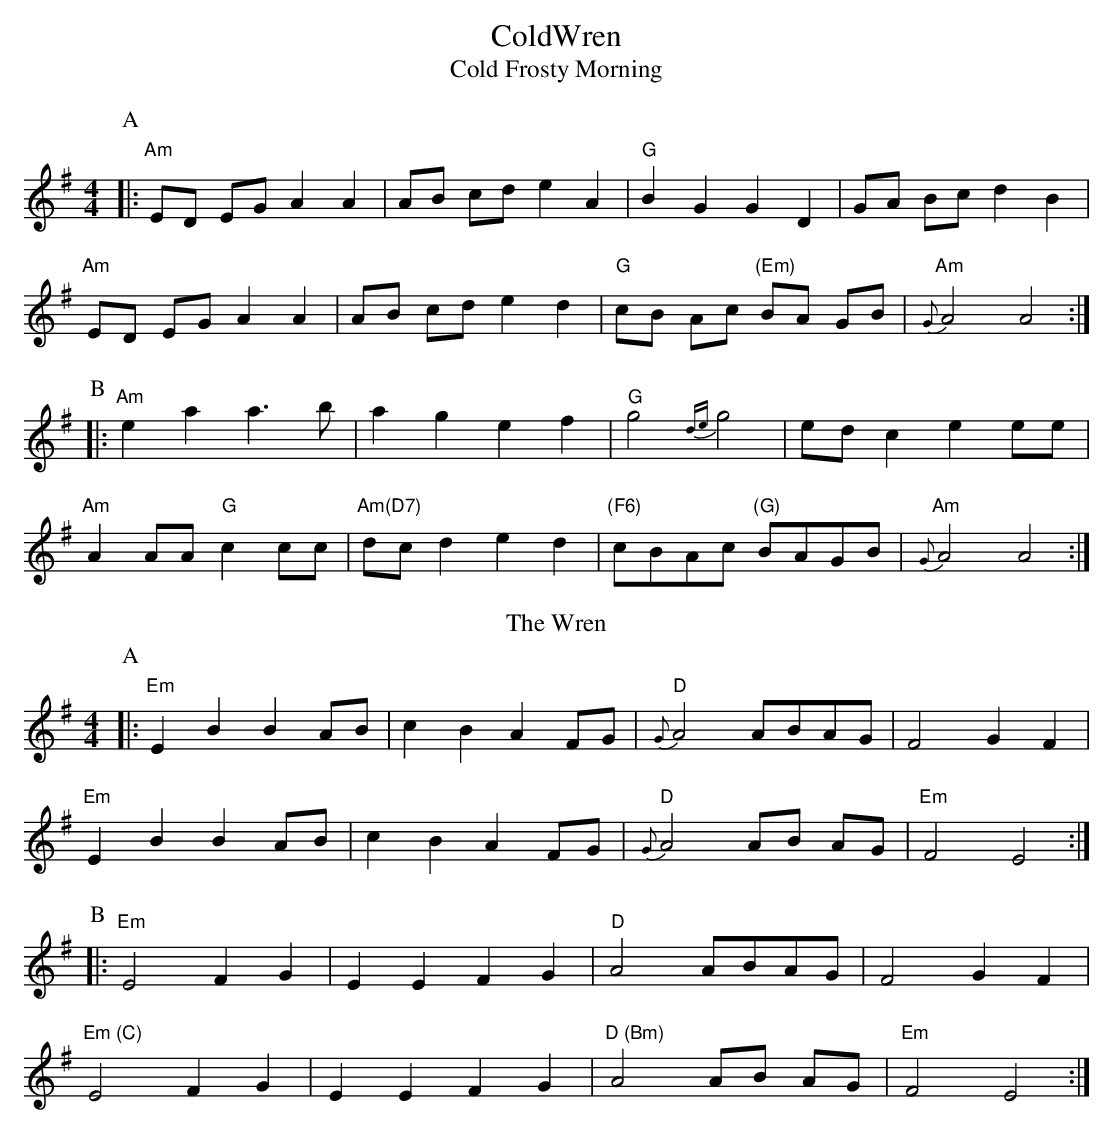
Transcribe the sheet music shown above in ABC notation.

X:1
T:ColdWren
T:
T:Cold Frosty Morning
M:4/4
L:1/8
K:Ador
P:A
|:"Am" ED EG A2 A2 | AB cd e2 A2 | "G" B2 G2 G2 D2| GA Bc d2 B2 |
"Am" ED EG A2 A2 | AB cd e2 d2 | "G" cB Ac "(Em)" BA GB | "Am" {G}A4 A4 :|
P:B
|:"Am" e2a2a3b| a2g2 e2 f2| "G" g4 {de} g4| ed c2 e2 ee |
 "Am" A2AA "G" c2cc| "Am(D7)" dc d2 e2 d2| "(F6)" cBAc "(G)" BAGB| "Am" {G}A4 A4:|
T:The Wren
M:4/4
L:1/8
K:Emin
P:A
|:"Em"E2B2B2AB|c2 B2 A2 FG|"D"{G}A4 ABAG| F4 G2F2|
"Em"E2B2B2AB|c2 B2 A2 FG|"D"{G}A4 AB AG|"Em" F4 E4:|
P:B
|:"Em"E4 F2 G2|E2E2 F2 G2|"D"A4 ABAG|F4 G2 F2|
"Em (C)"E4 F2 G2|E2E2 F2G2|"D (Bm)"A4 AB AG|"Em"F4 E4:|
